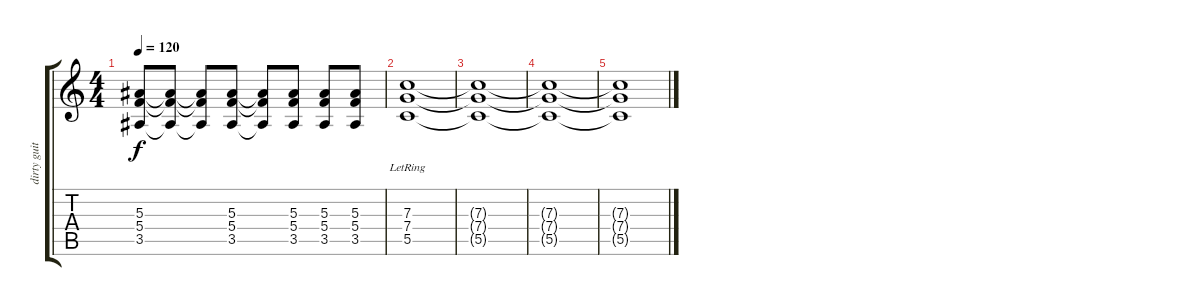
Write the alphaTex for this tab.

\track ("dirty guitar" "dirty guit") {instrument overdrivenguitar}
\staff {score tabs}
\tuning (D4 A3 F3 C3 G2 D2) {hide}
\ts (4 4)
\tempo 120
\clef g2
\ks c
(5.3 5.4 3.5).8{dy f} (5.3{t} 5.4{t} 3.5{t}).8 (5.3{t} 5.4{t} 3.5{t}).8 (5.3 5.4 3.5).8 (5.3{t} 5.4{t} 3.5{t}).8 (5.3 5.4 3.5).8 (5.3 5.4 3.5).8 (5.3 5.4 3.5).8 |
(7.3{lr} 7.4{lr} 5.5{lr}).1 |
(7.3{t} 7.4{t} 5.5{t}).1 |
(7.3{t} 7.4{t} 5.5{t}).1 |
(7.3{t} 7.4{t} 5.5{t}).1
